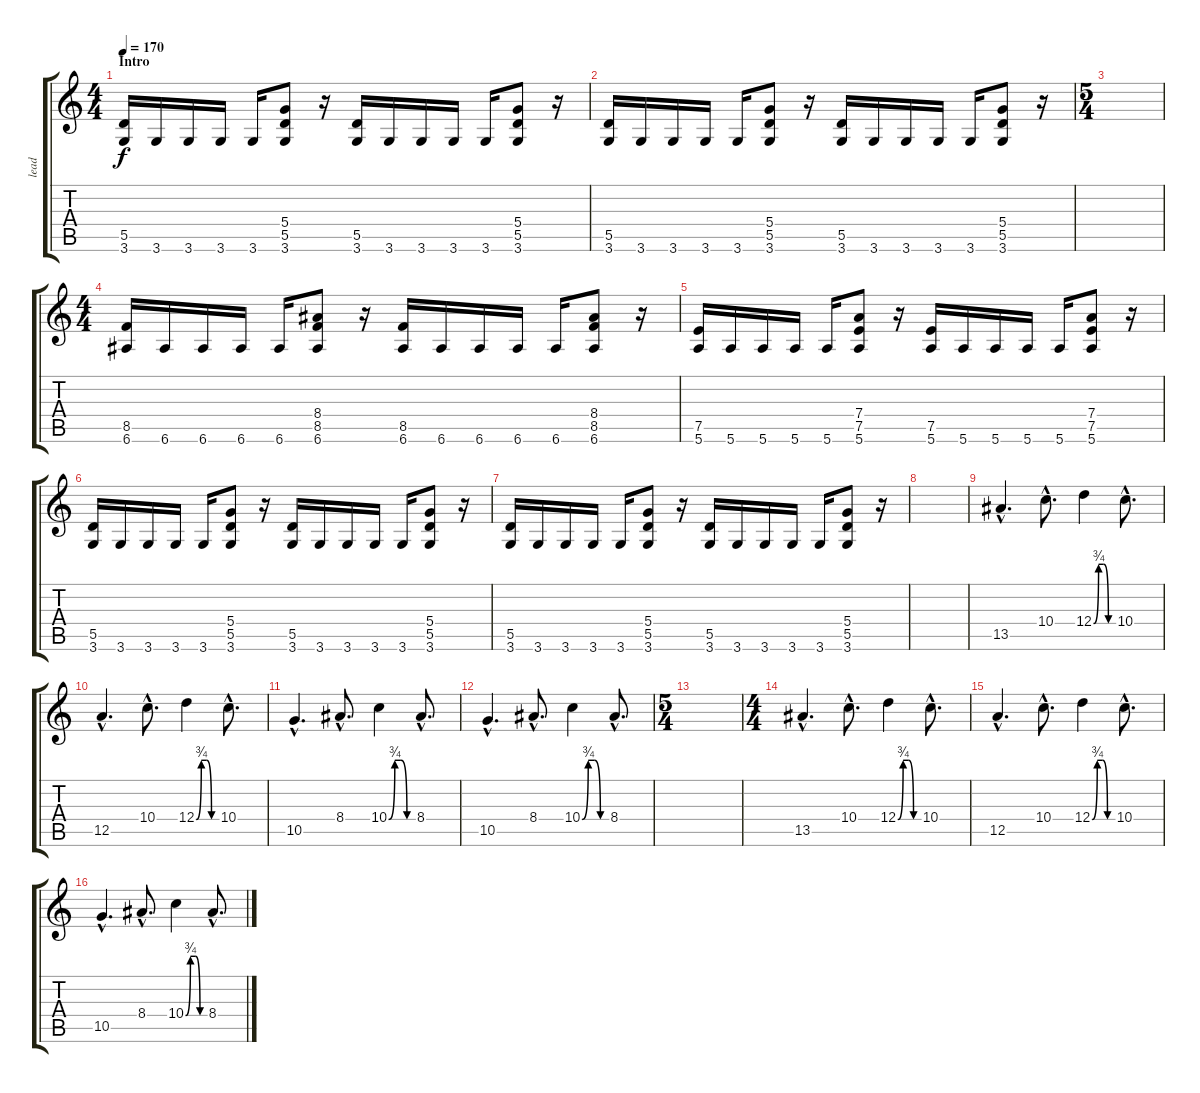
\track ("lead" "lead") {instrument distortionguitar}
\staff {score tabs}
\tuning (E4 B3 G3 D3 A2 E2) {hide}
\ts (4 4)
\section ("" "Intro")
\tempo 170
\clef g2
\ks c
(5.5 3.6).16{dy f instrument distortionguitar} 3.6.16 3.6.16 3.6.16 3.6.16 (5.4 5.5 3.6).8 r.16 (5.5 3.6).16 3.6.16 3.6.16 3.6.16 3.6.16 (5.4 5.5 3.6).8 r.16 |
(5.5 3.6).16 3.6.16 3.6.16 3.6.16 3.6.16 (5.4 5.5 3.6).8 r.16 (5.5 3.6).16 3.6.16 3.6.16 3.6.16 3.6.16 (5.4 5.5 3.6).8 r.16 |
\ts (5 4)
|
\ts (4 4)
(8.5 6.6).16 6.6.16 6.6.16 6.6.16 6.6.16 (8.4 8.5 6.6).8 r.16 (8.5 6.6).16 6.6.16 6.6.16 6.6.16 6.6.16 (8.4 8.5 6.6).8 r.16 |
(7.5 5.6).16 5.6.16 5.6.16 5.6.16 5.6.16 (7.4 7.5 5.6).8 r.16 (7.5 5.6).16 5.6.16 5.6.16 5.6.16 5.6.16 (7.4 7.5 5.6).8 r.16 |
(5.5 3.6).16 3.6.16 3.6.16 3.6.16 3.6.16 (5.4 5.5 3.6).8 r.16 (5.5 3.6).16 3.6.16 3.6.16 3.6.16 3.6.16 (5.4 5.5 3.6).8 r.16 |
(5.5 3.6).16 3.6.16 3.6.16 3.6.16 3.6.16 (5.4 5.5 3.6).8 r.16 (5.5 3.6).16 3.6.16 3.6.16 3.6.16 3.6.16 (5.4 5.5 3.6).8 r.16 |
|
13.5{hac}.4{d} 10.4{hac}.8{d} 12.4{be (custom 0 0 15 3 30 3 45 0 60 0)}.4 10.4{hac}.8{d} |
12.5{hac}.4{d} 10.4{hac}.8{d} 12.4{be (custom 0 0 15 3 30 3 45 0 60 0)}.4 10.4{hac}.8{d} |
10.5{hac}.4{d} 8.4{hac}.8{d} 10.4{be (custom 0 0 15 3 30 3 45 0 60 0)}.4 8.4{hac}.8{d} |
10.5{hac}.4{d} 8.4{hac}.8{d} 10.4{be (custom 0 0 15 3 30 3 45 0 60 0)}.4 8.4{hac}.8{d} |
\ts (5 4)
|
\ts (4 4)
13.5{hac}.4{d} 10.4{hac}.8{d} 12.4{be (custom 0 0 15 3 30 3 45 0 60 0)}.4 10.4{hac}.8{d} |
12.5{hac}.4{d} 10.4{hac}.8{d} 12.4{be (custom 0 0 15 3 30 3 45 0 60 0)}.4 10.4{hac}.8{d} |
10.5{hac}.4{d} 8.4{hac}.8{d} 10.4{be (custom 0 0 15 3 30 3 45 0 60 0)}.4 8.4{hac}.8{d}
